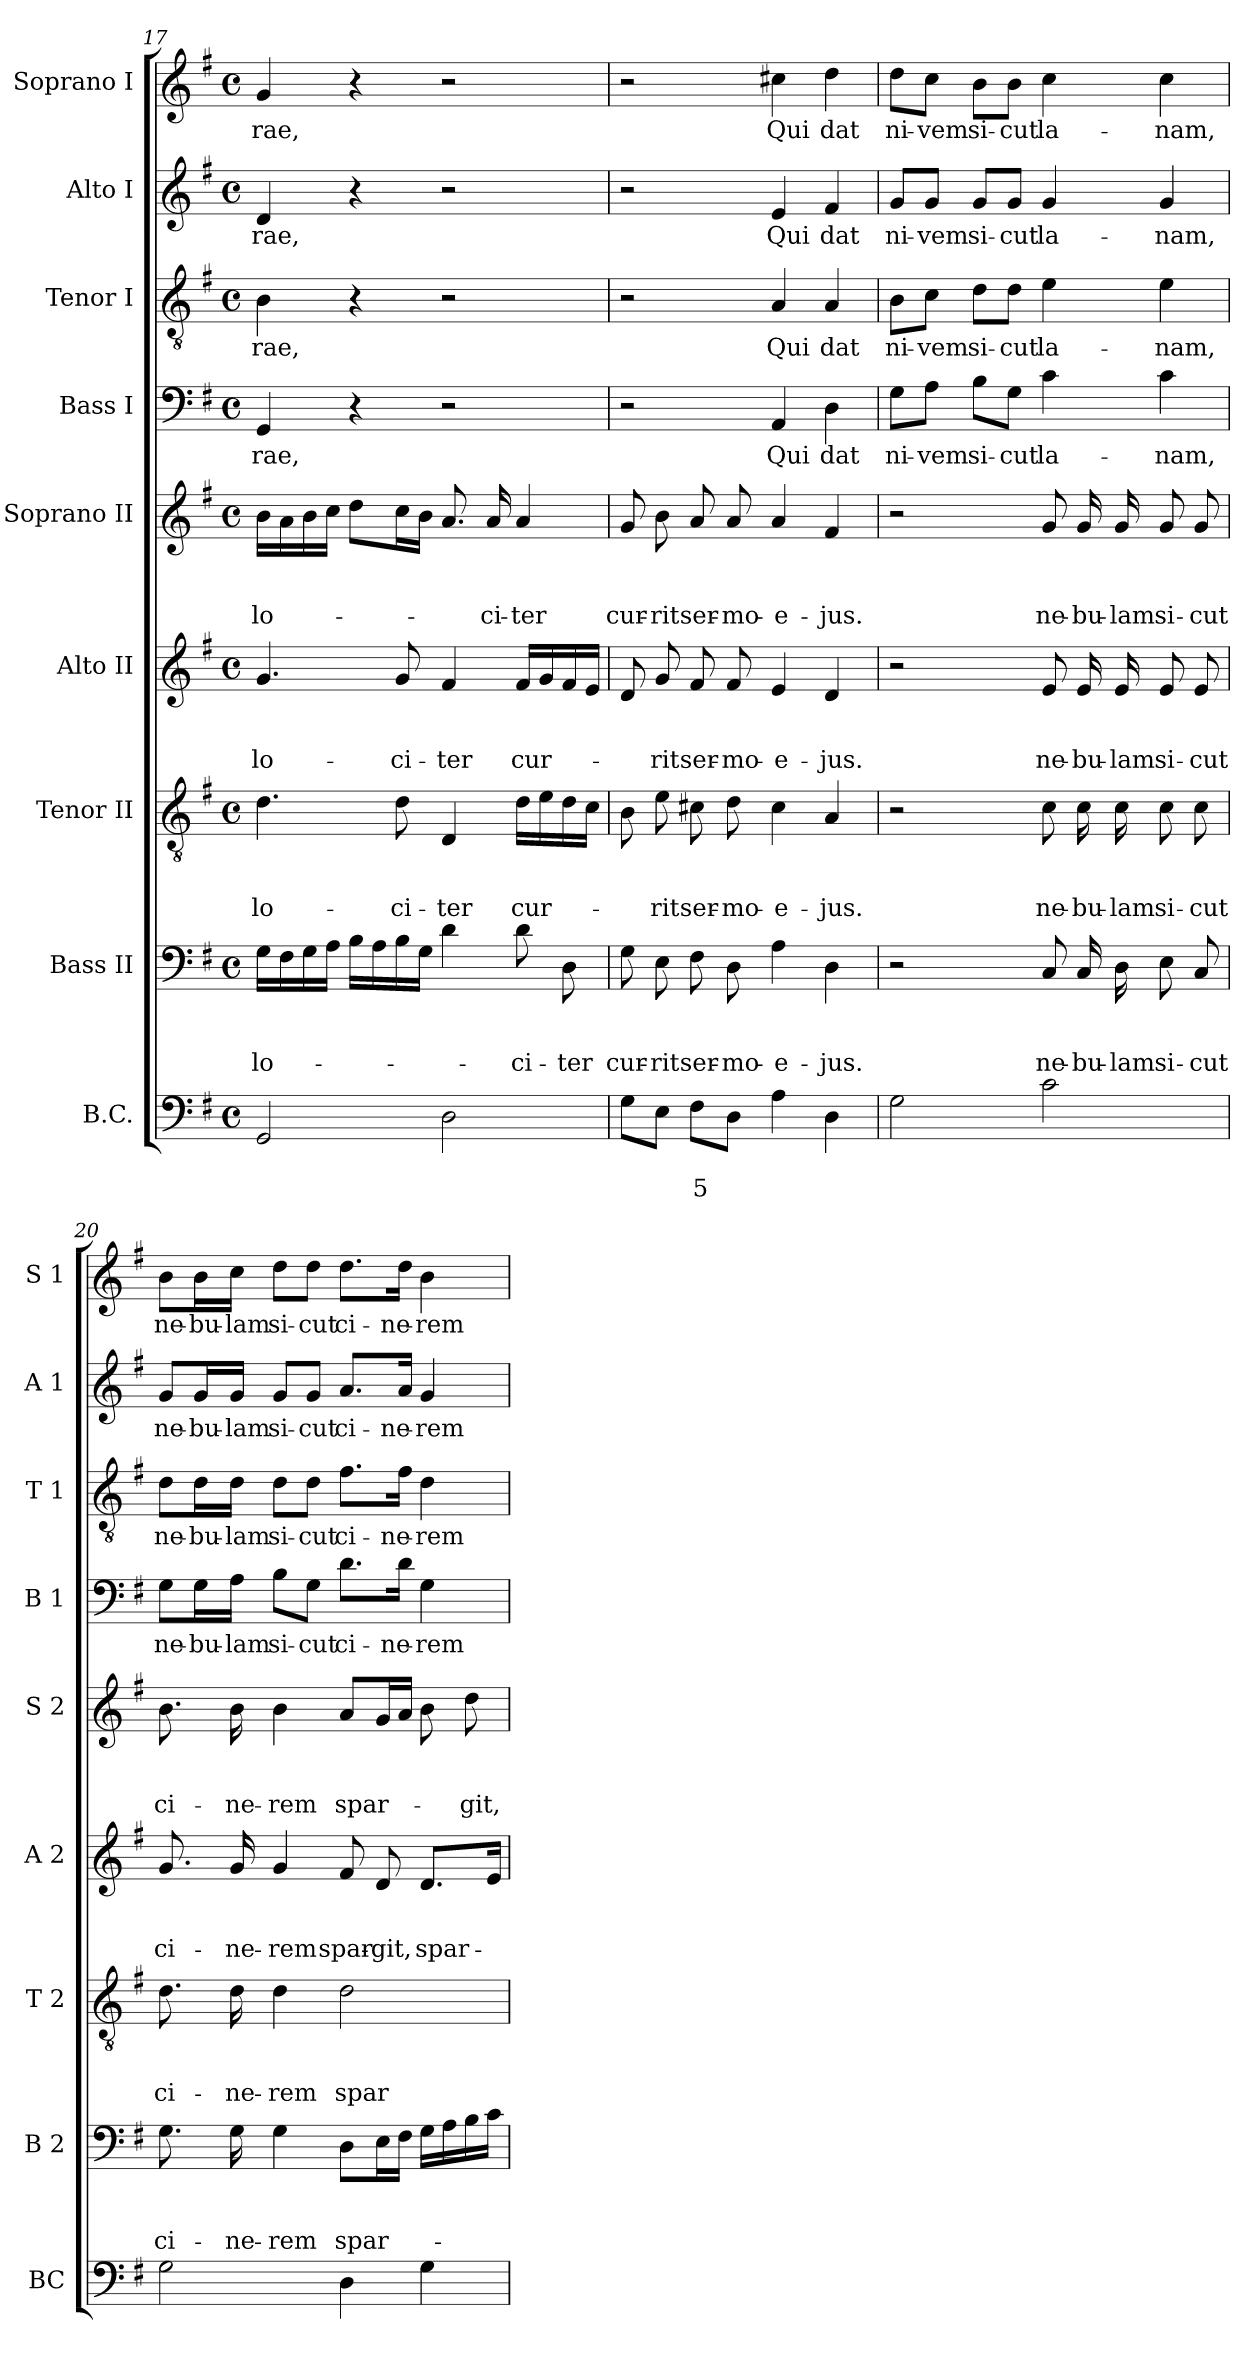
**kern	**text	**text	**kern	**text	**text	**text	**kern	**text	**text	**text	**kern	**text	**text	**text	**kern	**text	**text	**text	**kern	**text	**kern	**text	**kern	**text	**kern	**text
*part9	*part9	*part9	*part8	*part8	*part8	*part8	*part7	*part7	*part7	*part7	*part6	*part6	*part6	*part6	*part5	*part5	*part5	*part5	*part4	*part4	*part3	*part3	*part2	*part2	*part1	*part1
*staff9	*staff9	*staff9	*staff8	*staff8	*staff8	*staff8	*staff7	*staff7	*staff7	*staff7	*staff6	*staff6	*staff6	*staff6	*staff5	*staff5	*staff5	*staff5	*staff4	*staff4	*staff3	*staff3	*staff2	*staff2	*staff1	*staff1
*I"B.C.	*	*	*I"Bass II	*	*	*	*I"Tenor II	*	*	*	*I"Alto II	*	*	*	*I"Soprano II	*	*	*	*I"Bass I	*	*I"Tenor I	*	*I"Alto I	*	*I"Soprano I	*
*I'BC	*	*	*I'B 2	*	*	*	*I'T 2	*	*	*	*I'A 2	*	*	*	*I'S 2	*	*	*	*I'B 1	*	*I'T 1	*	*I'A 1	*	*I'S 1	*
*clefF4	*	*	*clefF4	*	*	*	*clefGv2	*	*	*	*clefG2	*	*	*	*clefG2	*	*	*	*clefF4	*	*clefGv2	*	*clefG2	*	*clefG2	*
*k[f#]	*	*	*k[f#]	*	*	*	*k[f#]	*	*	*	*k[f#]	*	*	*	*k[f#]	*	*	*	*k[f#]	*	*k[f#]	*	*k[f#]	*	*k[f#]	*
*G:	*	*	*G:	*	*	*	*G:	*	*	*	*G:	*	*	*	*G:	*	*	*	*G:	*	*G:	*	*G:	*	*G:	*
*M4/4	*	*	*M4/4	*	*	*	*M4/4	*	*	*	*M4/4	*	*	*	*M4/4	*	*	*	*M4/4	*	*M4/4	*	*M4/4	*	*M4/4	*
*met(c)	*	*	*met(c)	*	*	*	*met(c)	*	*	*	*met(c)	*	*	*	*met(c)	*	*	*	*met(c)	*	*met(c)	*	*met(c)	*	*met(c)	*
=17	=17	=17	=17	=17	=17	=17	=17	=17	=17	=17	=17	=17	=17	=17	=17	=17	=17	=17	=17	=17	=17	=17	=17	=17	=17	=17
!	!	!	!	!	!	!LO:LY:b	!	!	!	!LO:LY:b	!	!	!	!LO:LY:b	!	!	!	!LO:LY:b	!	!LO:LY:b	!	!LO:LY:b	!	!LO:LY:b	!	!LO:LY:b
2GG/	.	.	16G\LL	.	.	-lo-	4.d\	.	.	-lo-	4.g/	.	.	-lo-	16b\LL	.	.	-lo-	4GG/	-rae,	4B\	-rae,	4d/	-rae,	4g/	-rae,
.	.	.	16F#\	.	.	.	.	.	.	.	.	.	.	.	16a\	.	.	.	.	.	.	.	.	.	.	.
.	.	.	16G\	.	.	.	.	.	.	.	.	.	.	.	16b\	.	.	.	.	.	.	.	.	.	.	.
.	.	.	16A\JJ	.	.	.	.	.	.	.	.	.	.	.	16cc\JJ	.	.	.	.	.	.	.	.	.	.	.
.	.	.	16B\LL	.	.	.	.	.	.	.	.	.	.	.	8dd\L	.	.	.	4r	.	4r	.	4r	.	4r	.
.	.	.	16A\	.	.	.	.	.	.	.	.	.	.	.	.	.	.	.	.	.	.	.	.	.	.	.
!	!	!	!	!	!	!	!	!	!	!LO:LY:b	!	!	!	!LO:LY:b	!	!	!	!	!	!	!	!	!	!	!	!
.	.	.	16B\	.	.	.	8d\	.	.	-ci-	8g/	.	.	-ci-	16cc\L	.	.	.	.	.	.	.	.	.	.	.
.	.	.	16G\JJ	.	.	.	.	.	.	.	.	.	.	.	16b\JJ	.	.	.	.	.	.	.	.	.	.	.
!	!	!	!	!	!	!	!	!	!	!LO:LY:b	!	!	!	!LO:LY:b	!	!	!	!	!	!	!	!	!	!	!	!
2D\	.	.	4d\	.	.	.	4D/	.	.	-ter	4f#/	.	.	-ter	8.a/	.	.	.	2r	.	2r	.	2r	.	2r	.
!	!	!	!	!	!	!	!	!	!	!	!	!	!	!	!	!	!	!LO:LY:b	!	!	!	!	!	!	!	!
.	.	.	.	.	.	.	.	.	.	.	.	.	.	.	16a/	.	.	-ci-	.	.	.	.	.	.	.	.
!	!	!	!	!	!	!LO:LY:b	!	!	!	!LO:LY:b	!	!	!	!LO:LY:b	!	!	!	!LO:LY:b	!	!	!	!	!	!	!	!
.	.	.	8d\	.	.	-ci-	16d\LL	.	.	cur-	16f#/LL	.	.	cur-	4a/	.	.	-ter	.	.	.	.	.	.	.	.
.	.	.	.	.	.	.	16e\	.	.	.	16g/	.	.	.	.	.	.	.	.	.	.	.	.	.	.	.
!	!	!	!	!	!	!LO:LY:b	!	!	!	!	!	!	!	!	!	!	!	!	!	!	!	!	!	!	!	!
.	.	.	8D\	.	.	-ter	16d\	.	.	.	16f#/	.	.	.	.	.	.	.	.	.	.	.	.	.	.	.
.	.	.	.	.	.	.	16c\JJ	.	.	.	16e/JJ	.	.	.	.	.	.	.	.	.	.	.	.	.	.	.
=18	=18	=18	=18	=18	=18	=18	=18	=18	=18	=18	=18	=18	=18	=18	=18	=18	=18	=18	=18	=18	=18	=18	=18	=18	=18	=18
!	!	!	!	!	!	!LO:LY:b	!	!	!	!	!	!	!	!	!	!	!	!LO:LY:b	!	!	!	!	!	!	!	!
8G\L	.	.	8G\	.	.	cur-	8B\	.	.	.	8d/	.	.	.	8g/	.	.	cur-	2r	.	2r	.	2r	.	2r	.
!	!	!	!	!	!	!LO:LY:b	!	!	!	!LO:LY:b	!	!	!	!LO:LY:b	!	!	!	!LO:LY:b	!	!	!	!	!	!	!	!
8E\J	.	.	8E\	.	.	-rit	8e\	.	.	-rit	8g/	.	.	-rit	8b\	.	.	-rit	.	.	.	.	.	.	.	.
!	!	!LO:LY:b	!	!	!	!LO:LY:b	!	!	!	!LO:LY:b	!	!	!	!LO:LY:b	!	!	!	!LO:LY:b	!	!	!	!	!	!	!	!
8F#\L	.	5	8F#\	.	.	ser-	8c#X\	.	.	ser-	8f#/	.	.	ser-	8a/	.	.	ser-	.	.	.	.	.	.	.	.
!	!	!	!	!	!	!LO:LY:b	!	!	!	!LO:LY:b	!	!	!	!LO:LY:b	!	!	!	!LO:LY:b	!	!	!	!	!	!	!	!
8D\J	.	.	8D\	.	.	-mo-	8d\	.	.	-mo-	8f#/	.	.	-mo-	8a/	.	.	-mo-	.	.	.	.	.	.	.	.
!	!	!	!	!	!	!LO:LY:b	!	!	!	!LO:LY:b	!	!	!	!LO:LY:b	!	!	!	!LO:LY:b	!	!LO:LY:b	!	!LO:LY:b	!	!LO:LY:b	!	!LO:LY:b
4A\	.	.	4A\	.	.	-e-	4c#\	.	.	-e-	4e/	.	.	-e-	4a/	.	.	-e-	4AA/	Qui	4A/	Qui	4e/	Qui	4cc#X\	Qui
!	!	!	!	!	!	!LO:LY:b	!	!	!	!LO:LY:b	!	!	!	!LO:LY:b	!	!	!	!LO:LY:b	!	!LO:LY:b	!	!LO:LY:b	!	!LO:LY:b	!	!LO:LY:b
4D\	.	.	4D\	.	.	-jus.	4A/	.	.	-jus.	4d/	.	.	-jus.	4f#/	.	.	-jus.	4D\	dat	4A/	dat	4f#/	dat	4dd\	dat
!!LO:PB:g=z
=19	=19	=19	=19	=19	=19	=19	=19	=19	=19	=19	=19	=19	=19	=19	=19	=19	=19	=19	=19	=19	=19	=19	=19	=19	=19	=19
!	!	!	!	!	!	!	!	!	!	!	!	!	!	!	!	!	!	!	!	!LO:LY:b	!	!LO:LY:b	!	!LO:LY:b	!	!LO:LY:b
2G\	.	.	2r	.	.	.	2r	.	.	.	2r	.	.	.	2r	.	.	.	8G\L	ni-	8B\L	ni-	8g/L	ni-	8dd\L	ni-
!	!	!	!	!	!	!	!	!	!	!	!	!	!	!	!	!	!	!	!	!LO:LY:b	!	!LO:LY:b	!	!LO:LY:b	!	!LO:LY:b
.	.	.	.	.	.	.	.	.	.	.	.	.	.	.	.	.	.	.	8A\J	-vem	8c\J	-vem	8g/J	-vem	8cc\J	-vem
!	!	!	!	!	!	!	!	!	!	!	!	!	!	!	!	!	!	!	!	!LO:LY:b	!	!LO:LY:b	!	!LO:LY:b	!	!LO:LY:b
.	.	.	.	.	.	.	.	.	.	.	.	.	.	.	.	.	.	.	8B\L	si-	8d\L	si-	8g/L	si-	8b\L	si-
!	!	!	!	!	!	!	!	!	!	!	!	!	!	!	!	!	!	!	!	!LO:LY:b	!	!LO:LY:b	!	!LO:LY:b	!	!LO:LY:b
.	.	.	.	.	.	.	.	.	.	.	.	.	.	.	.	.	.	.	8G\J	-cut	8d\J	-cut	8g/J	-cut	8b\J	-cut
!	!	!	!	!	!	!LO:LY:b	!	!	!	!LO:LY:b	!	!	!	!LO:LY:b	!	!	!	!LO:LY:b	!	!LO:LY:b	!	!LO:LY:b	!	!LO:LY:b	!	!LO:LY:b
2c\	.	.	8C/	.	.	ne-	8c\	.	.	ne-	8e/	.	.	ne-	8g/	.	.	ne-	4c\	la-	4e\	la-	4g/	la-	4cc\	la-
!	!	!	!	!	!	!LO:LY:b	!	!	!	!LO:LY:b	!	!	!	!LO:LY:b	!	!	!	!LO:LY:b	!	!	!	!	!	!	!	!
.	.	.	16C/	.	.	-bu-	16c\	.	.	-bu-	16e/	.	.	-bu-	16g/	.	.	-bu-	.	.	.	.	.	.	.	.
!	!	!	!	!	!	!LO:LY:b	!	!	!	!LO:LY:b	!	!	!	!LO:LY:b	!	!	!	!LO:LY:b	!	!	!	!	!	!	!	!
.	.	.	16D\	.	.	-lam	16c\	.	.	-lam	16e/	.	.	-lam	16g/	.	.	-lam	.	.	.	.	.	.	.	.
!	!	!	!	!	!	!LO:LY:b	!	!	!	!LO:LY:b	!	!	!	!LO:LY:b	!	!	!	!LO:LY:b	!	!LO:LY:b	!	!LO:LY:b	!	!LO:LY:b	!	!LO:LY:b
.	.	.	8E\	.	.	si-	8c\	.	.	si-	8e/	.	.	si-	8g/	.	.	si-	4c\	-nam,	4e\	-nam,	4g/	-nam,	4cc\	-nam,
!	!	!	!	!	!	!LO:LY:b	!	!	!	!LO:LY:b	!	!	!	!LO:LY:b	!	!	!	!LO:LY:b	!	!	!	!	!	!	!	!
.	.	.	8C/	.	.	-cut	8c\	.	.	-cut	8e/	.	.	-cut	8g/	.	.	-cut	.	.	.	.	.	.	.	.
=20	=20	=20	=20	=20	=20	=20	=20	=20	=20	=20	=20	=20	=20	=20	=20	=20	=20	=20	=20	=20	=20	=20	=20	=20	=20	=20
!	!	!	!	!	!	!LO:LY:b	!	!	!	!LO:LY:b	!	!	!	!LO:LY:b	!	!	!	!LO:LY:b	!	!LO:LY:b	!	!LO:LY:b	!	!LO:LY:b	!	!LO:LY:b
2G\	.	.	8.G\	.	.	ci-	8.d\	.	.	ci-	8.g/	.	.	ci-	8.b\	.	.	ci-	8G\L	ne-	8d\L	ne-	8g/L	ne-	8b\L	ne-
!	!	!	!	!	!	!	!	!	!	!	!	!	!	!	!	!	!	!	!	!LO:LY:b	!	!LO:LY:b	!	!LO:LY:b	!	!LO:LY:b
.	.	.	.	.	.	.	.	.	.	.	.	.	.	.	.	.	.	.	16G\L	-bu-	16d\L	-bu-	16g/L	-bu-	16b\L	-bu-
!	!	!	!	!	!	!LO:LY:b	!	!	!	!LO:LY:b	!	!	!	!LO:LY:b	!	!	!	!LO:LY:b	!	!LO:LY:b	!	!LO:LY:b	!	!LO:LY:b	!	!LO:LY:b
.	.	.	16G\	.	.	-ne-	16d\	.	.	-ne-	16g/	.	.	-ne-	16b\	.	.	-ne-	16A\JJ	-lam	16d\JJ	-lam	16g/JJ	-lam	16cc\JJ	-lam
!	!	!	!	!	!	!LO:LY:b	!	!	!	!LO:LY:b	!	!	!	!LO:LY:b	!	!	!	!LO:LY:b	!	!LO:LY:b	!	!LO:LY:b	!	!LO:LY:b	!	!LO:LY:b
.	.	.	4G\	.	.	-rem	4d\	.	.	-rem	4g/	.	.	-rem	4b\	.	.	-rem	8B\L	si-	8d\L	si-	8g/L	si-	8dd\L	si-
!	!	!	!	!	!	!	!	!	!	!	!	!	!	!	!	!	!	!	!	!LO:LY:b	!	!LO:LY:b	!	!LO:LY:b	!	!LO:LY:b
.	.	.	.	.	.	.	.	.	.	.	.	.	.	.	.	.	.	.	8G\J	-cut	8d\J	-cut	8g/J	-cut	8dd\J	-cut
!	!	!	!	!	!	!LO:LY:b	!	!	!	!LO:LY:b	!	!	!	!LO:LY:b	!	!	!	!LO:LY:b	!	!LO:LY:b	!	!LO:LY:b	!	!LO:LY:b	!	!LO:LY:b
4D\	.	.	8D\L	.	.	spar-	2d\	.	.	spar-	8f#/	.	.	spar-	8a/L	.	.	spar-	8.d\L	ci-	8.f#\L	ci-	8.a/L	ci-	8.dd\L	ci-
!	!	!	!	!	!	!	!	!	!	!	!	!	!	!LO:LY:b	!	!	!	!	!	!	!	!	!	!	!	!
.	.	.	16E\L	.	.	.	.	.	.	.	8d/	.	.	-git,	16g/L	.	.	.	.	.	.	.	.	.	.	.
!	!	!	!	!	!	!	!	!	!	!	!	!	!	!	!	!	!	!	!	!LO:LY:b	!	!LO:LY:b	!	!LO:LY:b	!	!LO:LY:b
.	.	.	16F#\JJ	.	.	.	.	.	.	.	.	.	.	.	16a/JJ	.	.	.	16d\Jk	-ne-	16f#\Jk	-ne-	16a/Jk	-ne-	16dd\Jk	-ne-
!	!	!	!	!	!	!	!	!	!	!	!	!	!	!LO:LY:b	!	!	!	!	!	!LO:LY:b	!	!LO:LY:b	!	!LO:LY:b	!	!LO:LY:b
4G\	.	.	16G\LL	.	.	.	.	.	.	.	8.d/L	.	.	spar-	8b\	.	.	.	4G\	-rem	4d\	-rem	4g/	-rem	4b\	-rem
.	.	.	16A\	.	.	.	.	.	.	.	.	.	.	.	.	.	.	.	.	.	.	.	.	.	.	.
!	!	!	!	!	!	!	!	!	!	!	!	!	!	!	!	!	!	!LO:LY:b	!	!	!	!	!	!	!	!
.	.	.	16B\	.	.	.	.	.	.	.	.	.	.	.	8dd\	.	.	-git,	.	.	.	.	.	.	.	.
.	.	.	16c\JJ	.	.	.	.	.	.	.	16e/Jk	.	.	.	.	.	.	.	.	.	.	.	.	.	.	.
=	=	=	=	=	=	=	=	=	=	=	=	=	=	=	=	=	=	=	=	=	=	=	=	=	=	=
*-	*-	*-	*-	*-	*-	*-	*-	*-	*-	*-	*-	*-	*-	*-	*-	*-	*-	*-	*-	*-	*-	*-	*-	*-	*-	*-
